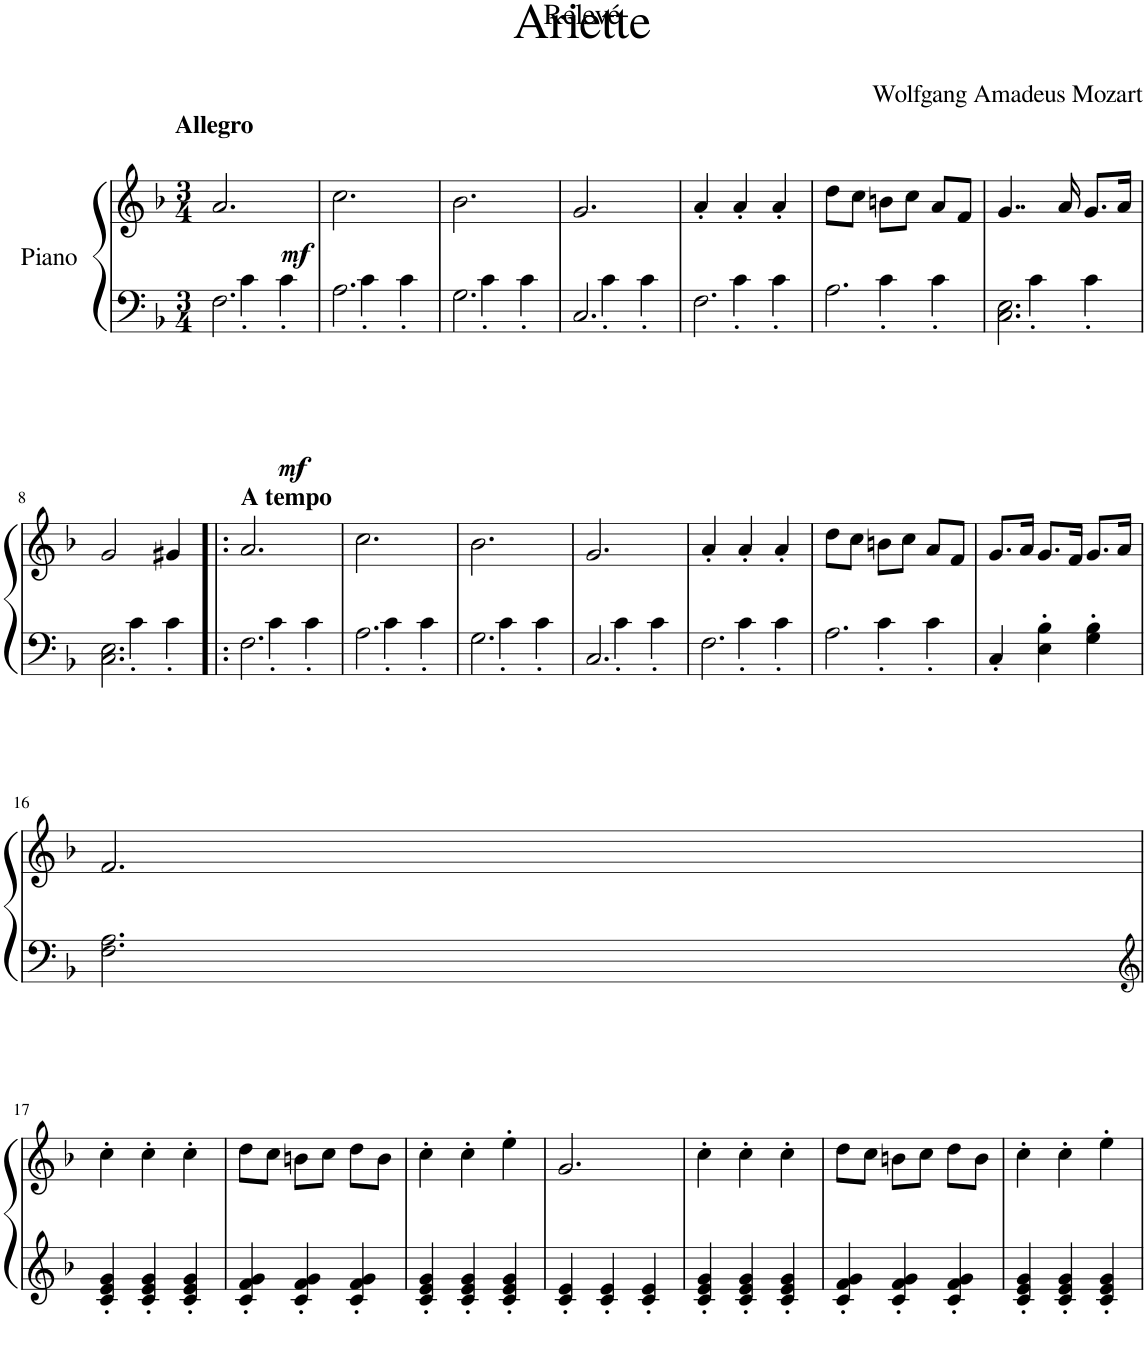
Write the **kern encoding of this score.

**kern	**kern	**dynam
*part1	*part1	*part1
*staff2	*staff1	*staff1/2
*I"Piano	*	*
*I'Pno	*	*
*clefF4	*clefG2	*
*k[b-]	*k[b-]	*
*M3/4	*M3/4	*
=1	=1	=1
*^	*	*
!	!	!LO:TX:a:B:t=Allegro	!
!	!	!	!LO:DY:b=2
!	!	!	!LO:DY:n=1:b
2.F\	4ryy	2.a/	mf mf
.	4c'\	.	.
.	4c'\	.	.
=2	=2	=2	=2
2.A\	4ryy	2.cc\	.
.	4c'\	.	.
.	4c'\	.	.
=3	=3	=3	=3
2.G\	4ryy	2.b-\	.
.	4c'\	.	.
.	4c'\	.	.
=4	=4	=4	=4
2.C/	4ryy	2.g/	.
.	4c'\	.	.
.	4c'\	.	.
=5	=5	=5	=5
2.F\	4ryy	4a'/	.
.	4c'\	4a'/	.
.	4c'\	4a'/	.
=6	=6	=6	=6
2.A\	4ryy	8dd\L	.
.	.	8cc\J	.
.	4c'\	8bn\L	.
.	.	8cc\J	.
.	4c'\	8a/L	.
.	.	8f/J	.
=7	=7	=7	=7
2.C\ 2.E\	4ryy	4..g/	.
.	4c'\	.	.
.	.	16a/	.
.	4c'\	8.g/L	.
.	.	16a/Jk	.
!!LO:LB:g=z
=8	=8	=8	=8
2.C\ 2.E\	4ryy	2g/	.
.	4c'\	.	.
.	4c'\	4g#X/	.
=9!|:	=9!|:	=9!|:	=9!|:
!	!	!LO:TX:a:B:t=A tempo	!
2.F\	4ryy	2.a/	.
.	4c'\	.	.
.	4c'\	.	.
=10	=10	=10	=10
2.A\	4ryy	2.cc\	.
.	4c'\	.	.
.	4c'\	.	.
=11	=11	=11	=11
2.G\	4ryy	2.b-\	.
.	4c'\	.	.
.	4c'\	.	.
=12	=12	=12	=12
2.C/	4ryy	2.g/	.
.	4c'\	.	.
.	4c'\	.	.
=13	=13	=13	=13
2.F\	4ryy	4a'/	.
.	4c'\	4a'/	.
.	4c'\	4a'/	.
=14	=14	=14	=14
2.A\	4ryy	8dd\L	.
.	.	8cc\J	.
.	4c'\	8bn\L	.
.	.	8cc\J	.
.	4c'\	8a/L	.
.	.	8f/J	.
*v	*v	*	*
=15	=15	=15
4C'/	8.g/L	.
.	16a/Jk	.
4E\' 4B-\'	8.g/L	.
.	16f/Jk	.
4G\' 4B-\'	8.g/L	.
.	16a/Jk	.
!!LO:LB:g=z
=16	=16	=16
2.F\ 2.A\	2.f/	.
!!LO:LB:g=z
=17	=17	=17
*clefG2	*	*
4c/' 4e/' 4g/'	4cc'\	.
4c/' 4e/' 4g/'	4cc'\	.
4c/' 4e/' 4g/'	4cc'\	.
=18	=18	=18
4c/' 4f/' 4g/'	8dd\L	.
.	8cc\J	.
4c/' 4f/' 4g/'	8bn\L	.
.	8cc\J	.
4c/' 4f/' 4g/'	8dd\L	.
.	8b\J	.
=19	=19	=19
4c/' 4e/' 4g/'	4cc'\	.
4c/' 4e/' 4g/'	4cc'\	.
4c/' 4e/' 4g/'	4ee'\	.
=20	=20	=20
4c/' 4e/'	2.g/	.
4c/' 4e/'	.	.
4c/' 4e/'	.	.
=21	=21	=21
4c/' 4e/' 4g/'	4cc'\	.
4c/' 4e/' 4g/'	4cc'\	.
4c/' 4e/' 4g/'	4cc'\	.
=22	=22	=22
4c/' 4f/' 4g/'	8dd\L	.
.	8cc\J	.
4c/' 4f/' 4g/'	8bn\L	.
.	8cc\J	.
4c/' 4f/' 4g/'	8dd\L	.
.	8b\J	.
=23	=23	=23
4c/' 4e/' 4g/'	4cc'\	.
4c/' 4e/' 4g/'	4cc'\	.
4c/' 4e/' 4g/'	4ee'\	.
=	=	=
*-	*-	*-
